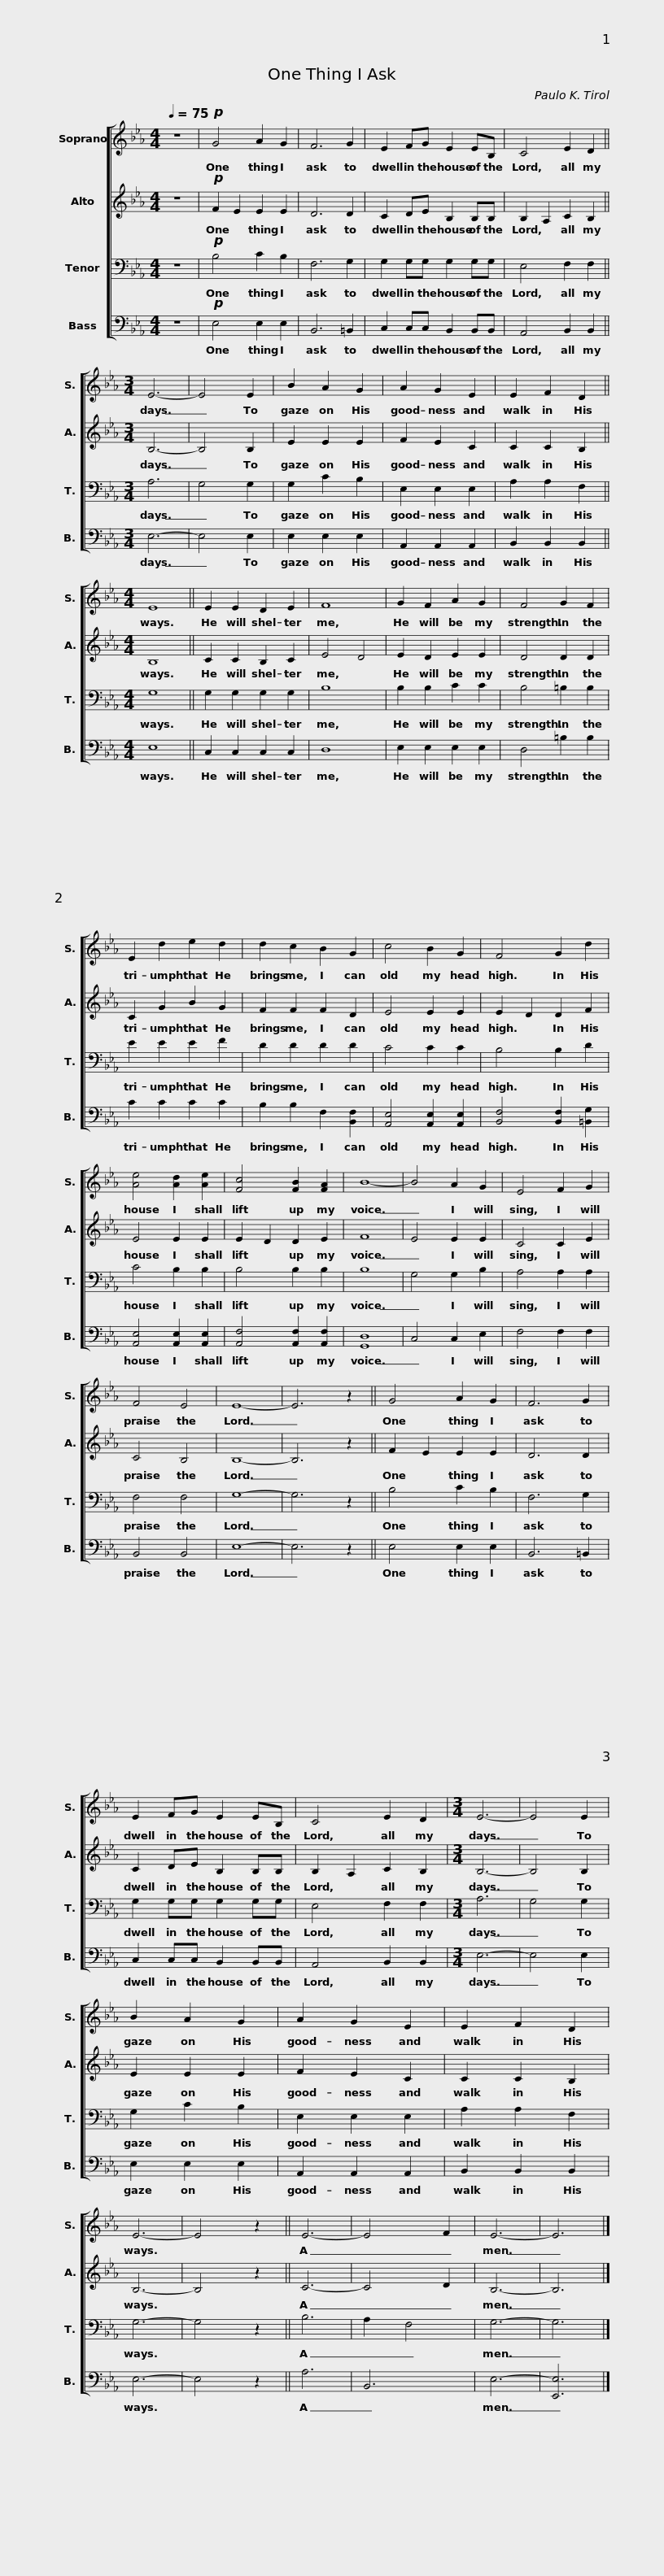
X:1
%%score [ 1 2 3 4 ]
L:1/8
Q:1/4=75
M:4/4
I:linebreak $
K:Eb
V:1 treble
V:2 treble
V:3 bass
V:4 bass
V:1
 z8 |!p! G4 A2 G2 | F6 G2 | E2 FG E2 EB, | C4 E2 D2 || %5
[M:3/4] E6- | E4 E2 |$ B2 A2 G2 | A2 G2 E2 | E2 F2 D2 || %10
[M:4/4] E8 || E2 E2 D2 E2 | F8 | G2 F2 A2 G2 |$ F4 G2 F2 |$ %15
 E2 d2 e2 d2 | d2 c2 B2 G2 | c4 B2 G2 | F4 G2 d2 | [Ae]4 [Ad]2 [Ae]2 | %20
 [Fc]4 [FB]2 [FA]2 |$ B8- | B4 A2 G2 | E4 F2 G2 | F4 E4 | %25
 E8- | E6 z2 || G4 A2 G2 | F6 G2 |$ E2 FG E2 EB, | %30
 C4 E2 D2 |[M:3/4] E6- | E4 E2 | B2 A2 G2 | A2 G2 E2 |$ %35
 E2 F2 D2 | E6- | E4 z2 ||$ E6- | E4 F2 | %40
 E6- | E6 |] %42
V:2
 z8 |!p! F2 E2 E2 E2 | D6 D2 | C2 DE B,2 B,B, | B,2 A,2 C2 B,2 || %5
[M:3/4] B,6- | B,4 B,2 |$ E2 E2 E2 | F2 E2 C2 | C2 C2 B,2 || %10
[M:4/4] B,8 || C2 C2 B,2 C2 | E4 D4 | E2 D2 E2 E2 |$ D4 D2 D2 |$ %15
 C2 G2 B2 G2 | F2 F2 F2 D2 | E4 E2 E2 | E2 D2 D2 F2 | E4 E2 E2 | %20
 E2 D2 D2 E2 |$ F8 | E4 E2 E2 | C4 C2 E2 | C4 B,4 | %25
 B,8- | B,6 z2 || F2 E2 E2 E2 | D6 D2 |$ C2 DE B,2 B,B, | %30
 B,2 A,2 C2 B,2 |[M:3/4] B,6- | B,4 B,2 | E2 E2 E2 | F2 E2 C2 |$ %35
 C2 C2 B,2 | B,6- | B,4 z2 ||$ C6- | C4 D2 | %40
 B,6- | B,6 |] %42
V:3
 z8 |!p! B,4 C2 B,2 | F,6 G,2 | G,2 G,G, G,2 G,G, | E,4 F,2 F,2 || %5
[M:3/4] A,6 | G,4 G,2 |$ G,2 C2 B,2 | E,2 E,2 E,2 | A,2 A,2 F,2 || %10
[M:4/4] G,8 || G,2 G,2 G,2 G,2 | B,8 | B,2 B,2 C2 C2 |$ B,4 =B,2 B,2 |$ %15
 E2 E2 E2 F2 | D2 D2 D2 D2 | C4 C2 C2 | B,4 B,2 D2 | C4 B,2 B,2 | %20
 B,4 B,2 B,2 |$ B,8 | G,4 G,2 B,2 | A,4 A,2 A,2 | F,4 F,4 | %25
 G,8- | G,6 z2 || B,4 C2 B,2 | F,6 G,2 |$ G,2 G,G, G,2 G,G, | %30
 E,4 F,2 F,2 |[M:3/4] A,6 | G,4 G,2 | G,2 C2 B,2 | E,2 E,2 E,2 |$ %35
 A,2 A,2 F,2 | G,6- | G,4 z2 ||$ B,6 | A,2 F,4 | %40
 G,6- | G,6 |] %42
V:4
 z8 |!p! E,4 E,2 E,2 | B,,6 =B,,2 | C,2 C,C, B,,2 B,,B,, | A,,4 B,,2 B,,2 || %5
[M:3/4] E,6- | E,4 E,2 |$ E,2 E,2 E,2 | A,,2 A,,2 A,,2 | B,,2 B,,2 B,,2 || %10
[M:4/4] E,8 || C,2 C,2 C,2 C,2 | D,8 | E,2 E,2 E,2 E,2 |$ D,4 =B,2 B,2 |$ %15
 C2 C2 C2 C2 | B,2 B,2 F,2 [B,,F,]2 | [A,,E,]4 [A,,E,]2 [A,,E,]2 | [B,,F,]4 [B,,F,]2 [=B,,G,]2 | [A,,E,]4 [A,,E,]2 [A,,E,]2 | %20
 [A,,F,]4 [A,,F,]2 [A,,F,]2 |$ [G,,D,]8 | C,4 C,2 E,2 | F,4 F,2 F,2 | B,,4 B,,4 | %25
 E,8- | E,6 z2 || E,4 E,2 E,2 | B,,6 =B,,2 |$ C,2 C,C, B,,2 B,,B,, | %30
 A,,4 B,,2 B,,2 |[M:3/4] E,6- | E,4 E,2 | E,2 E,2 E,2 | A,,2 A,,2 A,,2 |$ %35
 B,,2 B,,2 B,,2 | E,6- | E,4 z2 ||$ A,6 | B,,6 | %40
 E,6- | [E,,E,]6 |] %42
